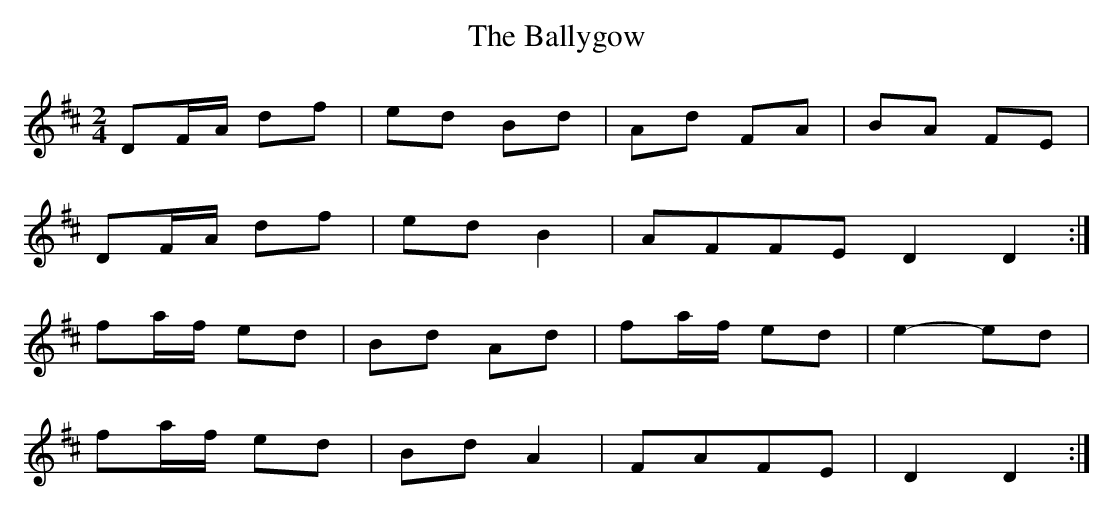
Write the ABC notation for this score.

X:1
T:Ballygow, The
M:2/4
L:1/8
K:Dmaj
DF/A/ df|ed Bd|Ad FA|BA FE|
DF/A/ df|ed B2|AFFE D2D2:|
fa/f/ ed|Bd Ad|fa/f/ ed|e2-ed|
fa/f/ ed|Bd A2|FAFE|D2D2:|
